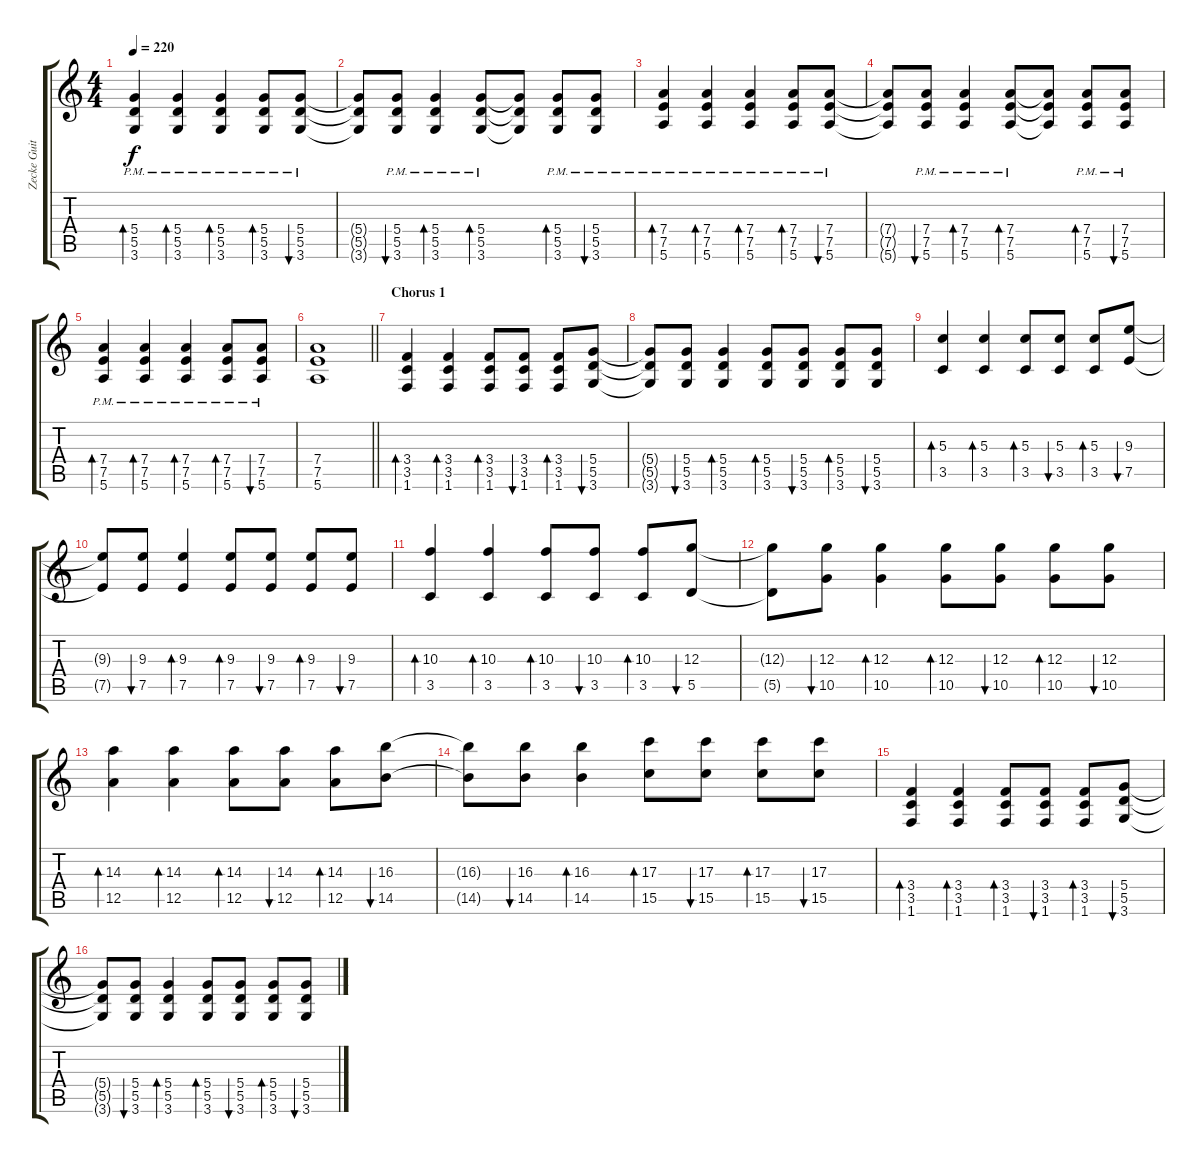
\track ("Zecke Guitar" "Zecke Guit") {instrument distortionguitar}
\staff {score tabs}
\tuning (E4 B3 G3 D3 A2 E2) {hide}
\ts (4 4)
\tempo 220
\clef g2
\ks c
(5.4{pm} 5.5{pm} 3.6{pm}).4{bd 60 dy f} (5.4{pm} 5.5{pm} 3.6{pm}).4{bd 60} (5.4{pm} 5.5{pm} 3.6{pm}).4{bd 60} (5.4{pm} 5.5{pm} 3.6{pm}).8{bd 60} (5.4{pm} 5.5{pm} 3.6{pm}).8{bu 60} |
(5.4{t} 5.5{t} 3.6{t}).8 (5.4{pm} 5.5{pm} 3.6{pm}).8{bu 60} (5.4{pm} 5.5{pm} 3.6{pm}).4{bd 60} (5.4{pm} 5.5{pm} 3.6{pm}).8{bd 60} (5.4{t} 5.5{t} 3.6{t}).8 (5.4{pm} 5.5{pm} 3.6{pm}).8{bd 60} (5.4{pm} 5.5{pm} 3.6{pm}).8{bu 60} |
(7.4{pm} 7.5{pm} 5.6{pm}).4{bd 60} (7.4{pm} 7.5{pm} 5.6{pm}).4{bd 60} (7.4{pm} 7.5{pm} 5.6{pm}).4{bd 60} (7.4{pm} 7.5{pm} 5.6{pm}).8{bd 60} (7.4{pm} 7.5{pm} 5.6{pm}).8{bu 60} |
(7.4{t} 7.5{t} 5.6{t}).8 (7.4{pm} 7.5{pm} 5.6{pm}).8{bu 60} (7.4{pm} 7.5{pm} 5.6{pm}).4{bd 60} (7.4{pm} 7.5{pm} 5.6{pm}).8{bd 60} (7.4{t} 7.5{t} 5.6{t}).8 (7.4{pm} 7.5{pm} 5.6{pm}).8{bd 60} (7.4{pm} 7.5{pm} 5.6{pm}).8{bu 60} |
(7.4{pm} 7.5{pm} 5.6{pm}).4{bd 60} (7.4{pm} 7.5{pm} 5.6{pm}).4{bd 60} (7.4{pm} 7.5{pm} 5.6{pm}).4{bd 60} (7.4{pm} 7.5{pm} 5.6{pm}).8{bd 60} (7.4{pm} 7.5{pm} 5.6{pm}).8{bu 60} |
\barLineRight lightlight
(7.4 7.5 5.6).1 |
\section ("" "Chorus 1")
(3.4 3.5 1.6).4{bd 60} (3.4 3.5 1.6).4{bd 60} (3.4 3.5 1.6).8{bd 60} (3.4 3.5 1.6).8{bu 60} (3.4 3.5 1.6).8{bd 60} (5.4 5.5 3.6).8{bu 60} |
(5.4{t} 5.5{t} 3.6{t}).8 (5.4 5.5 3.6).8{bu 60} (5.4 5.5 3.6).4{bd 60} (5.4 5.5 3.6).8{bd 60} (5.4 5.5 3.6).8{bu 60} (5.4 5.5 3.6).8{bd 60} (5.4 5.5 3.6).8{bu 60} |
(5.3 3.5).4{bd 60} (5.3 3.5).4{bd 60} (5.3 3.5).8{bd 60} (5.3 3.5).8{bu 60} (5.3 3.5).8{bd 60} (9.3 7.5).8{bu 60} |
(9.3{t} 7.5{t}).8 (9.3 7.5).8{bu 60} (9.3 7.5).4{bd 60} (9.3 7.5).8{bd 60} (9.3 7.5).8{bu 60} (9.3 7.5).8{bd 60} (9.3 7.5).8{bu 60} |
(10.3 3.5).4{bd 60} (10.3 3.5).4{bd 60} (10.3 3.5).8{bd 60} (10.3 3.5).8{bu 60} (10.3 3.5).8{bd 60} (12.3 5.5).8{bu 60} |
(12.3{t} 5.5{t}).8 (12.3 10.5).8{bu 60} (12.3 10.5).4{bd 60} (12.3 10.5).8{bd 60} (12.3 10.5).8{bu 60} (12.3 10.5).8{bd 60} (12.3 10.5).8{bu 60} |
(14.3 12.5).4{bd 60} (14.3 12.5).4{bd 60} (14.3 12.5).8{bd 60} (14.3 12.5).8{bu 60} (14.3 12.5).8{bd 60} (16.3 14.5).8{bu 60} |
(16.3{t} 14.5{t}).8 (16.3 14.5).8{bu 60} (16.3 14.5).4{bd 60} (17.3 15.5).8{bd 60} (17.3 15.5).8{bu 60} (17.3 15.5).8{bd 60} (17.3 15.5).8{bu 60} |
(3.4 3.5 1.6).4{bd 60} (3.4 3.5 1.6).4{bd 60} (3.4 3.5 1.6).8{bd 60} (3.4 3.5 1.6).8{bu 60} (3.4 3.5 1.6).8{bd 60} (5.4 5.5 3.6).8{bu 60} |
(5.4{t} 5.5{t} 3.6{t}).8 (5.4 5.5 3.6).8{bu 60} (5.4 5.5 3.6).4{bd 60} (5.4 5.5 3.6).8{bd 60} (5.4 5.5 3.6).8{bu 60} (5.4 5.5 3.6).8{bd 60} (5.4 5.5 3.6).8{bu 60}
